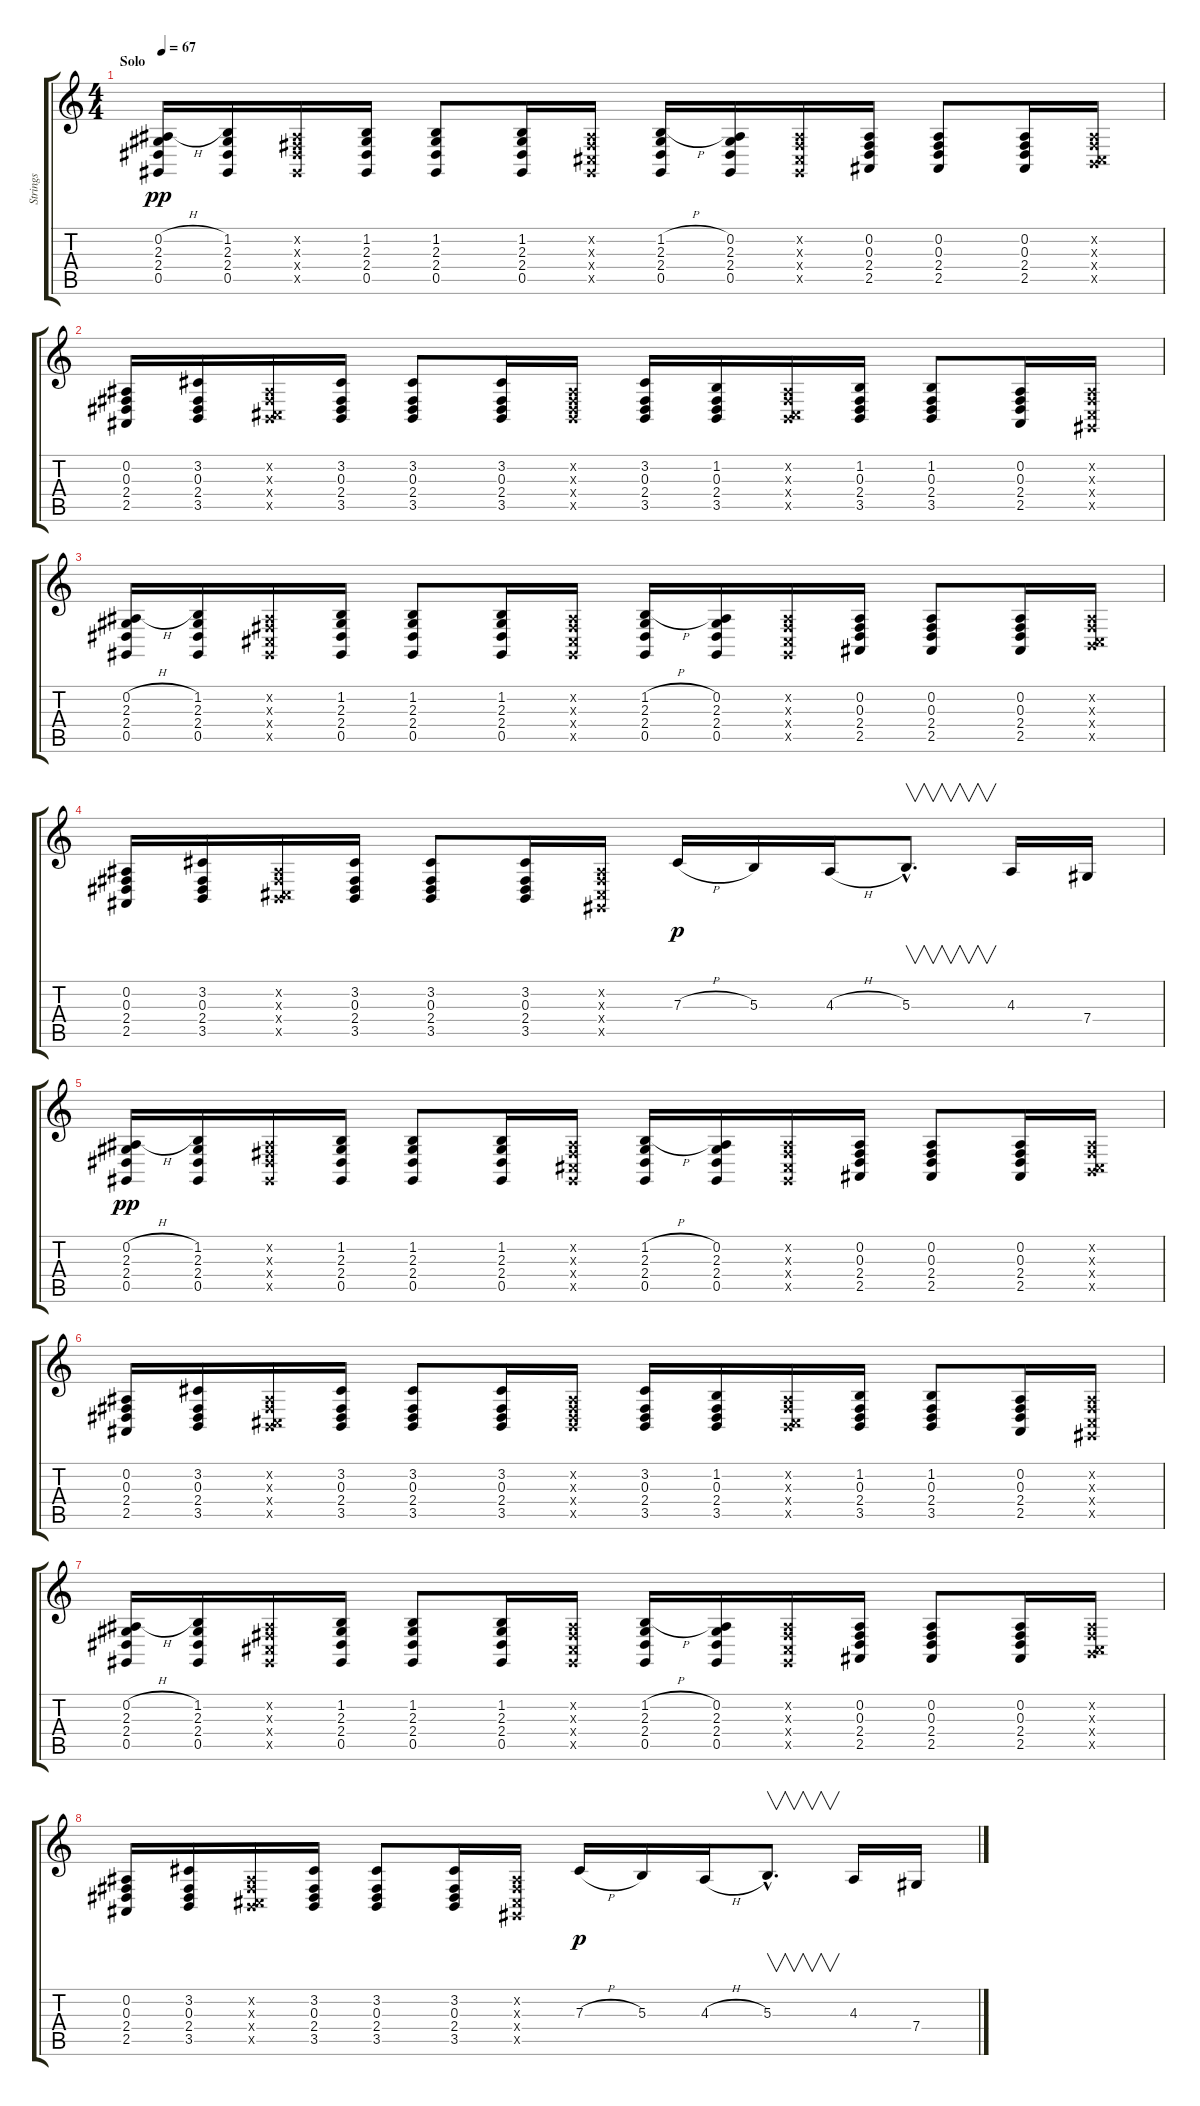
\track ("Strings" "Strings") {instrument stringensemble1}
\staff {score tabs}
\tuning (Eb4 Bb3 Gb3 Db3 Ab2 Eb2) {hide}
\ts (4 4)
\section ("" "Solo")
\tempo 67
\clef g2
\ks c
(0.2{h} 2.3 2.4 0.5).16{dy pp} (1.2 2.3 2.4 0.5).16 (0.2{x} 0.3{x} 2.4{x} 0.5{x}).16 (1.2 2.3 2.4 0.5).16 (1.2 2.3 2.4 0.5).8 (1.2 2.3 2.4 0.5).16 (0.2{x} 0.3{x} 0.4{x} 0.5{x}).16 (1.2{h} 2.3 2.4 0.5).16 (0.2 2.3 2.4 0.5).16 (0.2{x} 0.3{x} 0.4{x} 0.5{x}).16 (0.2 0.3 2.4 2.5).16 (0.2 0.3 2.4 2.5).8 (0.2 0.3 2.4 2.5).16 (0.2{x} 0.3{x} 0.4{x} 3.5{x}).16 |
(0.2 0.3 2.4 2.5).16 (3.2 0.3 2.4 3.5).16 (0.2{x} 0.3{x} 0.4{x} 3.5{x}).16 (3.2 0.3 2.4 3.5).16 (3.2 0.3 2.4 3.5).8 (3.2 0.3 2.4 3.5).16 (0.2{x} 0.3{x} 2.4{x} 3.5{x}).16 (3.2 0.3 2.4 3.5).16 (1.2 0.3 2.4 3.5).16 (0.2{x} 0.3{x} 0.4{x} 3.5{x}).16 (1.2 0.3 2.4 3.5).16 (1.2 0.3 2.4 3.5).8 (0.2 0.3 2.4 2.5).16 (0.2{x} 0.3{x} 0.4{x} 0.5{x}).16 |
(0.2{h} 2.3 2.4 0.5).16 (1.2 2.3 2.4 0.5).16 (0.2{x} 0.3{x} 0.4{x} 0.5{x}).16 (1.2 2.3 2.4 0.5).16 (1.2 2.3 2.4 0.5).8 (1.2 2.3 2.4 0.5).16 (0.2{x} 0.3{x} 0.4{x} 0.5{x}).16 (1.2{h} 2.3 2.4 0.5).16 (0.2 2.3 2.4 0.5).16 (0.2{x} 0.3{x} 0.4{x} 0.5{x}).16 (0.2 0.3 2.4 2.5).16 (0.2 0.3 2.4 2.5).8 (0.2 0.3 2.4 2.5).16 (0.2{x} 0.3{x} 0.4{x} 3.5{x}).16 |
(0.2 0.3 2.4 2.5).16 (3.2 0.3 2.4 3.5).16 (0.2{x} 0.3{x} 0.4{x} 3.5{x}).16 (3.2 0.3 2.4 3.5).16 (3.2 0.3 2.4 3.5).8 (3.2 0.3 2.4 3.5).16 (0.2{x} 0.3{x} 0.4{x} 0.5{x}).16 7.3{h}.16{dy p} 5.3.16 4.3{h}.16 5.3{hac}.8{v d} 4.3.16 7.4.16 |
(0.2{h} 2.3 2.4 0.5).16{dy pp} (1.2 2.3 2.4 0.5).16 (0.2{x} 0.3{x} 2.4{x} 0.5{x}).16 (1.2 2.3 2.4 0.5).16 (1.2 2.3 2.4 0.5).8 (1.2 2.3 2.4 0.5).16 (0.2{x} 0.3{x} 0.4{x} 0.5{x}).16 (1.2{h} 2.3 2.4 0.5).16 (0.2 2.3 2.4 0.5).16 (0.2{x} 0.3{x} 0.4{x} 0.5{x}).16 (0.2 0.3 2.4 2.5).16 (0.2 0.3 2.4 2.5).8 (0.2 0.3 2.4 2.5).16 (0.2{x} 0.3{x} 0.4{x} 3.5{x}).16 |
(0.2 0.3 2.4 2.5).16 (3.2 0.3 2.4 3.5).16 (0.2{x} 0.3{x} 0.4{x} 3.5{x}).16 (3.2 0.3 2.4 3.5).16 (3.2 0.3 2.4 3.5).8 (3.2 0.3 2.4 3.5).16 (0.2{x} 0.3{x} 2.4{x} 3.5{x}).16 (3.2 0.3 2.4 3.5).16 (1.2 0.3 2.4 3.5).16 (0.2{x} 0.3{x} 0.4{x} 3.5{x}).16 (1.2 0.3 2.4 3.5).16 (1.2 0.3 2.4 3.5).8 (0.2 0.3 2.4 2.5).16 (0.2{x} 0.3{x} 0.4{x} 0.5{x}).16 |
(0.2{h} 2.3 2.4 0.5).16 (1.2 2.3 2.4 0.5).16 (0.2{x} 0.3{x} 0.4{x} 0.5{x}).16 (1.2 2.3 2.4 0.5).16 (1.2 2.3 2.4 0.5).8 (1.2 2.3 2.4 0.5).16 (0.2{x} 0.3{x} 0.4{x} 0.5{x}).16 (1.2{h} 2.3 2.4 0.5).16 (0.2 2.3 2.4 0.5).16 (0.2{x} 0.3{x} 0.4{x} 0.5{x}).16 (0.2 0.3 2.4 2.5).16 (0.2 0.3 2.4 2.5).8 (0.2 0.3 2.4 2.5).16 (0.2{x} 0.3{x} 0.4{x} 3.5{x}).16 |
(0.2 0.3 2.4 2.5).16 (3.2 0.3 2.4 3.5).16 (0.2{x} 0.3{x} 0.4{x} 3.5{x}).16 (3.2 0.3 2.4 3.5).16 (3.2 0.3 2.4 3.5).8 (3.2 0.3 2.4 3.5).16 (0.2{x} 0.3{x} 0.4{x} 0.5{x}).16 7.3{h}.16{dy p} 5.3.16 4.3{h}.16 5.3{hac}.8{v d} 4.3.16 7.4.16
